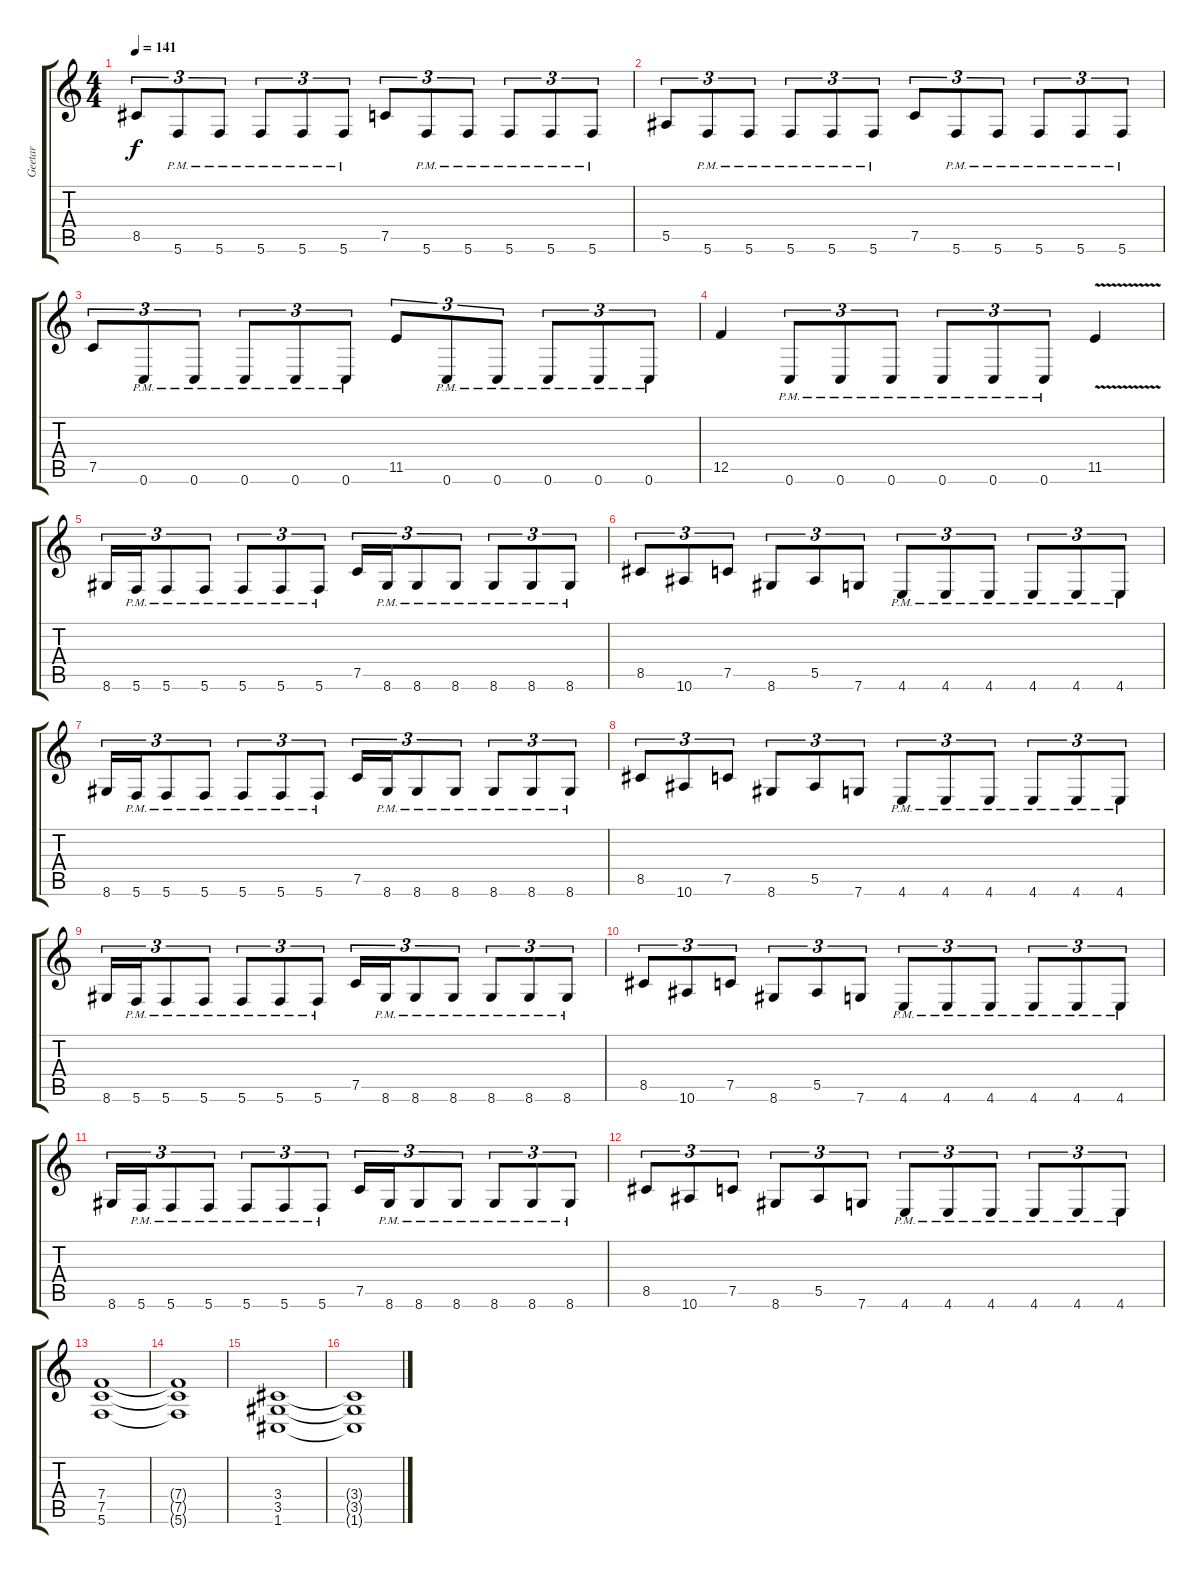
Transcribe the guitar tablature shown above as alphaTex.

\track ("Geetar" "Geetar") {instrument overdrivenguitar}
\staff {score tabs}
\tuning (C4 G3 Eb3 Bb2 F2 C2) {hide}
\ts (4 4)
\tempo 141
\clef g2
\ks c
8.5.8{tu (3 2) dy f} 5.6{pm}.8{tu (3 2)} 5.6{pm}.8{tu (3 2)} 5.6{pm}.8{tu (3 2)} 5.6{pm}.8{tu (3 2)} 5.6{pm}.8{tu (3 2)} 7.5.8{tu (3 2)} 5.6{pm}.8{tu (3 2)} 5.6{pm}.8{tu (3 2)} 5.6{pm}.8{tu (3 2)} 5.6{pm}.8{tu (3 2)} 5.6{pm}.8{tu (3 2)} |
5.5.8{tu (3 2)} 5.6{pm}.8{tu (3 2)} 5.6{pm}.8{tu (3 2)} 5.6{pm}.8{tu (3 2)} 5.6{pm}.8{tu (3 2)} 5.6{pm}.8{tu (3 2)} 7.5.8{tu (3 2)} 5.6{pm}.8{tu (3 2)} 5.6{pm}.8{tu (3 2)} 5.6{pm}.8{tu (3 2)} 5.6{pm}.8{tu (3 2)} 5.6{pm}.8{tu (3 2)} |
7.5.8{tu (3 2)} 0.6{pm}.8{tu (3 2)} 0.6{pm}.8{tu (3 2)} 0.6{pm}.8{tu (3 2)} 0.6{pm}.8{tu (3 2)} 0.6{pm}.8{tu (3 2)} 11.5.8{tu (3 2)} 0.6{pm}.8{tu (3 2)} 0.6{pm}.8{tu (3 2)} 0.6{pm}.8{tu (3 2)} 0.6{pm}.8{tu (3 2)} 0.6{pm}.8{tu (3 2)} |
12.5.4 0.6{pm}.8{tu (3 2)} 0.6{pm}.8{tu (3 2)} 0.6{pm}.8{tu (3 2)} 0.6{pm}.8{tu (3 2)} 0.6{pm}.8{tu (3 2)} 0.6{pm}.8{tu (3 2)} 11.5{v}.4 |
8.6.16{tu (3 2)} 5.6{pm}.16{tu (3 2)} 5.6{pm}.8{tu (3 2)} 5.6{pm}.8{tu (3 2)} 5.6{pm}.8{tu (3 2)} 5.6{pm}.8{tu (3 2)} 5.6{pm}.8{tu (3 2)} 7.5.16{tu (3 2)} 8.6{pm}.16{tu (3 2)} 8.6{pm}.8{tu (3 2)} 8.6{pm}.8{tu (3 2)} 8.6{pm}.8{tu (3 2)} 8.6{pm}.8{tu (3 2)} 8.6{pm}.8{tu (3 2)} |
8.5.8{tu (3 2)} 10.6.8{tu (3 2)} 7.5.8{tu (3 2)} 8.6.8{tu (3 2)} 5.5.8{tu (3 2)} 7.6.8{tu (3 2)} 4.6{pm}.8{tu (3 2)} 4.6{pm}.8{tu (3 2)} 4.6{pm}.8{tu (3 2)} 4.6{pm}.8{tu (3 2)} 4.6{pm}.8{tu (3 2)} 4.6{pm}.8{tu (3 2)} |
8.6.16{tu (3 2)} 5.6{pm}.16{tu (3 2)} 5.6{pm}.8{tu (3 2)} 5.6{pm}.8{tu (3 2)} 5.6{pm}.8{tu (3 2)} 5.6{pm}.8{tu (3 2)} 5.6{pm}.8{tu (3 2)} 7.5.16{tu (3 2)} 8.6{pm}.16{tu (3 2)} 8.6{pm}.8{tu (3 2)} 8.6{pm}.8{tu (3 2)} 8.6{pm}.8{tu (3 2)} 8.6{pm}.8{tu (3 2)} 8.6{pm}.8{tu (3 2)} |
8.5.8{tu (3 2)} 10.6.8{tu (3 2)} 7.5.8{tu (3 2)} 8.6.8{tu (3 2)} 5.5.8{tu (3 2)} 7.6.8{tu (3 2)} 4.6{pm}.8{tu (3 2)} 4.6{pm}.8{tu (3 2)} 4.6{pm}.8{tu (3 2)} 4.6{pm}.8{tu (3 2)} 4.6{pm}.8{tu (3 2)} 4.6{pm}.8{tu (3 2)} |
8.6.16{tu (3 2)} 5.6{pm}.16{tu (3 2)} 5.6{pm}.8{tu (3 2)} 5.6{pm}.8{tu (3 2)} 5.6{pm}.8{tu (3 2)} 5.6{pm}.8{tu (3 2)} 5.6{pm}.8{tu (3 2)} 7.5.16{tu (3 2)} 8.6{pm}.16{tu (3 2)} 8.6{pm}.8{tu (3 2)} 8.6{pm}.8{tu (3 2)} 8.6{pm}.8{tu (3 2)} 8.6{pm}.8{tu (3 2)} 8.6{pm}.8{tu (3 2)} |
8.5.8{tu (3 2)} 10.6.8{tu (3 2)} 7.5.8{tu (3 2)} 8.6.8{tu (3 2)} 5.5.8{tu (3 2)} 7.6.8{tu (3 2)} 4.6{pm}.8{tu (3 2)} 4.6{pm}.8{tu (3 2)} 4.6{pm}.8{tu (3 2)} 4.6{pm}.8{tu (3 2)} 4.6{pm}.8{tu (3 2)} 4.6{pm}.8{tu (3 2)} |
8.6.16{tu (3 2)} 5.6{pm}.16{tu (3 2)} 5.6{pm}.8{tu (3 2)} 5.6{pm}.8{tu (3 2)} 5.6{pm}.8{tu (3 2)} 5.6{pm}.8{tu (3 2)} 5.6{pm}.8{tu (3 2)} 7.5.16{tu (3 2)} 8.6{pm}.16{tu (3 2)} 8.6{pm}.8{tu (3 2)} 8.6{pm}.8{tu (3 2)} 8.6{pm}.8{tu (3 2)} 8.6{pm}.8{tu (3 2)} 8.6{pm}.8{tu (3 2)} |
8.5.8{tu (3 2)} 10.6.8{tu (3 2)} 7.5.8{tu (3 2)} 8.6.8{tu (3 2)} 5.5.8{tu (3 2)} 7.6.8{tu (3 2)} 4.6{pm}.8{tu (3 2)} 4.6{pm}.8{tu (3 2)} 4.6{pm}.8{tu (3 2)} 4.6{pm}.8{tu (3 2)} 4.6{pm}.8{tu (3 2)} 4.6{pm}.8{tu (3 2)} |
(7.4 7.5 5.6).1 |
(7.4{t} 7.5{t} 5.6{t}).1 |
(3.4 3.5 1.6).1 |
(3.4{t} 3.5{t} 1.6{t}).1
